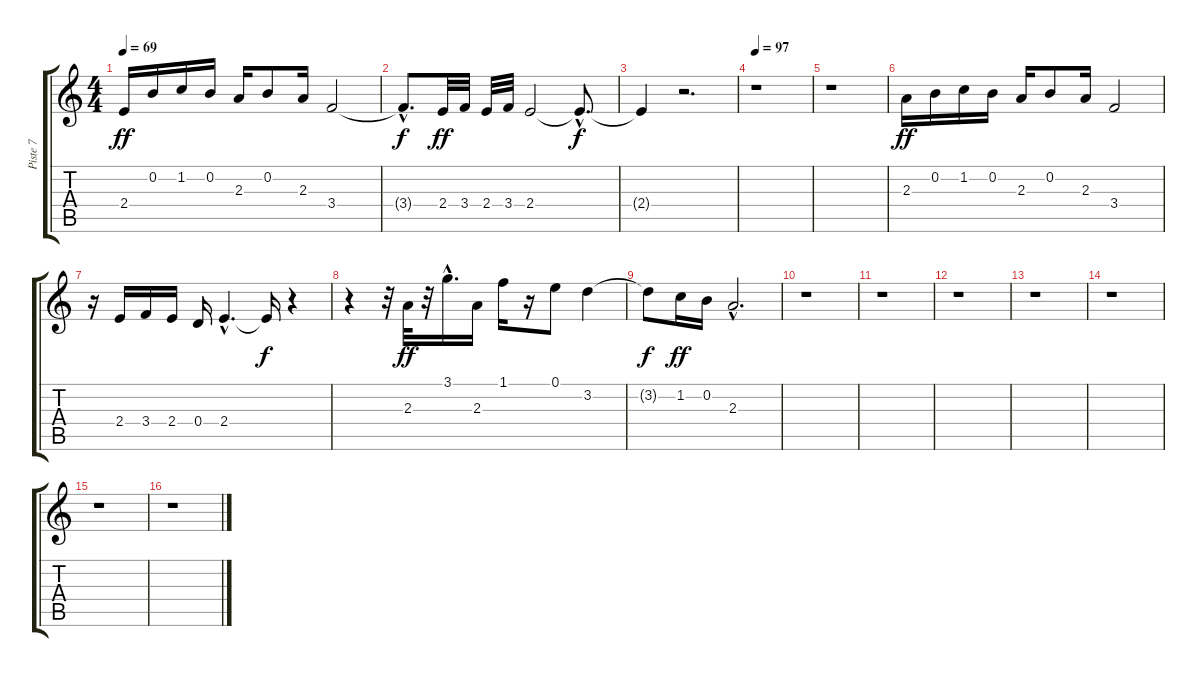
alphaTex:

\track ("Piste 7" "Piste 7") {instrument acousticguitarnylon}
\staff {score tabs}
\tuning (E4 B3 G3 D3 A2 E2) {hide}
\ts (4 4)
\tempo 69
\clef g2
\ks c
2.4.16{dy ff instrument acousticguitarnylon} 0.2.16 1.2.16 0.2.16 2.3.16 0.2.8 2.3.16 3.4.2 |
3.4{hac t}.8{d dy f} 2.4.32{dy ff} 3.4.32 2.4.32 3.4.32 2.4.2 2.4{hac t}.8{d dy f} |
2.4{t}.4 r.2{d} |
\tempo 97
r.1 |
r.1 |
2.3.16{dy ff} 0.2.16 1.2.16 0.2.16 2.3.16 0.2.8 2.3.16 3.4.2 |
r.16 2.4.16 3.4.16 2.4.16 0.4.16 2.4{hac}.4{d} 2.4{t}.16{dy f} r.4 |
r.4 r.32 2.3.32{dy ff} r.32 3.1{hac}.16{d} 2.3.16 1.1.16 r.16 0.1.8 3.2.4 |
3.2{t}.8{dy f} 1.2.16{dy ff} 0.2.16 2.3{hac}.2{d} |
r.1 |
r.1 |
r.1 |
r.1 |
r.1 |
r.1 |
r.1
